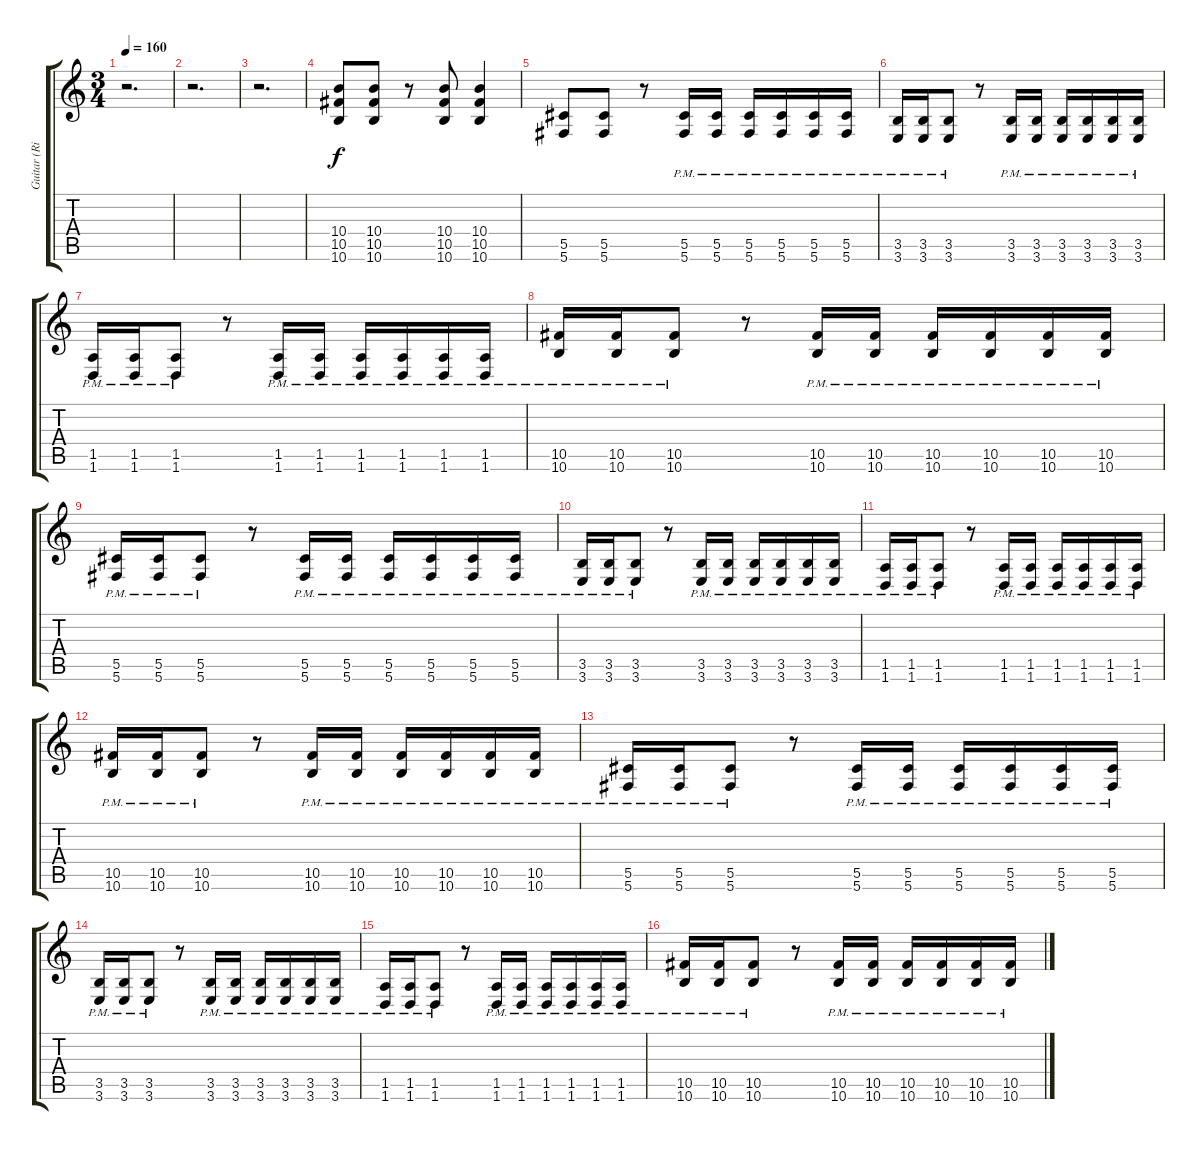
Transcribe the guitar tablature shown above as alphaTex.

\track ("Guitar (Right)" "Guitar (Ri") {instrument distortionguitar}
\staff {score tabs}
\tuning (Eb4 Bb3 Gb3 Db3 Ab2 Db2) {hide}
\ts (3 4)
\tempo 160
\clef g2
\ks c
r.2{d dy f} |
r.2{d} |
r.2{d} |
(10.4 10.5 10.6).8 (10.4 10.5 10.6).8 r.8 (10.4 10.5 10.6).8 (10.4 10.5 10.6).4 |
(5.5 5.6).8 (5.5 5.6).8 r.8 (5.5{pm} 5.6{pm}).16 (5.5{pm} 5.6{pm}).16 (5.5{pm} 5.6{pm}).16 (5.5{pm} 5.6{pm}).16 (5.5{pm} 5.6{pm}).16 (5.5{pm} 5.6{pm}).16 |
(3.5{pm} 3.6{pm}).16 (3.5{pm} 3.6{pm}).16 (3.5{pm} 3.6{pm}).8 r.8 (3.5{pm} 3.6{pm}).16 (3.5{pm} 3.6{pm}).16 (3.5{pm} 3.6{pm}).16 (3.5{pm} 3.6{pm}).16 (3.5{pm} 3.6{pm}).16 (3.5{pm} 3.6{pm}).16 |
(1.5{pm} 1.6{pm}).16 (1.5{pm} 1.6{pm}).16 (1.5{pm} 1.6{pm}).8 r.8 (1.5{pm} 1.6{pm}).16 (1.5{pm} 1.6{pm}).16 (1.5{pm} 1.6{pm}).16 (1.5{pm} 1.6{pm}).16 (1.5{pm} 1.6{pm}).16 (1.5{pm} 1.6{pm}).16 |
(10.5{pm} 10.6{pm}).16 (10.5{pm} 10.6{pm}).16 (10.5{pm} 10.6{pm}).8 r.8 (10.5{pm} 10.6{pm}).16 (10.5{pm} 10.6{pm}).16 (10.5{pm} 10.6{pm}).16 (10.5{pm} 10.6{pm}).16 (10.5{pm} 10.6{pm}).16 (10.5{pm} 10.6{pm}).16 |
(5.5{pm} 5.6{pm}).16 (5.5{pm} 5.6{pm}).16 (5.5{pm} 5.6{pm}).8 r.8 (5.5{pm} 5.6{pm}).16 (5.5{pm} 5.6{pm}).16 (5.5{pm} 5.6{pm}).16 (5.5{pm} 5.6{pm}).16 (5.5{pm} 5.6{pm}).16 (5.5{pm} 5.6{pm}).16 |
(3.5{pm} 3.6{pm}).16 (3.5{pm} 3.6{pm}).16 (3.5{pm} 3.6{pm}).8 r.8 (3.5{pm} 3.6{pm}).16 (3.5{pm} 3.6{pm}).16 (3.5{pm} 3.6{pm}).16 (3.5{pm} 3.6{pm}).16 (3.5{pm} 3.6{pm}).16 (3.5{pm} 3.6{pm}).16 |
(1.5{pm} 1.6{pm}).16 (1.5{pm} 1.6{pm}).16 (1.5{pm} 1.6{pm}).8 r.8 (1.5{pm} 1.6{pm}).16 (1.5{pm} 1.6{pm}).16 (1.5{pm} 1.6{pm}).16 (1.5{pm} 1.6{pm}).16 (1.5{pm} 1.6{pm}).16 (1.5{pm} 1.6{pm}).16 |
(10.5{pm} 10.6{pm}).16 (10.5{pm} 10.6{pm}).16 (10.5{pm} 10.6{pm}).8 r.8 (10.5{pm} 10.6{pm}).16 (10.5{pm} 10.6{pm}).16 (10.5{pm} 10.6{pm}).16 (10.5{pm} 10.6{pm}).16 (10.5{pm} 10.6{pm}).16 (10.5{pm} 10.6{pm}).16 |
(5.5{pm} 5.6{pm}).16 (5.5{pm} 5.6{pm}).16 (5.5{pm} 5.6{pm}).8 r.8 (5.5{pm} 5.6{pm}).16 (5.5{pm} 5.6{pm}).16 (5.5{pm} 5.6{pm}).16 (5.5{pm} 5.6{pm}).16 (5.5{pm} 5.6{pm}).16 (5.5{pm} 5.6{pm}).16 |
(3.5{pm} 3.6{pm}).16 (3.5{pm} 3.6{pm}).16 (3.5{pm} 3.6{pm}).8 r.8 (3.5{pm} 3.6{pm}).16 (3.5{pm} 3.6{pm}).16 (3.5{pm} 3.6{pm}).16 (3.5{pm} 3.6{pm}).16 (3.5{pm} 3.6{pm}).16 (3.5{pm} 3.6{pm}).16 |
(1.5{pm} 1.6{pm}).16 (1.5{pm} 1.6{pm}).16 (1.5{pm} 1.6{pm}).8 r.8 (1.5{pm} 1.6{pm}).16 (1.5{pm} 1.6{pm}).16 (1.5{pm} 1.6{pm}).16 (1.5{pm} 1.6{pm}).16 (1.5{pm} 1.6{pm}).16 (1.5{pm} 1.6{pm}).16 |
(10.5{pm} 10.6{pm}).16 (10.5{pm} 10.6{pm}).16 (10.5{pm} 10.6{pm}).8 r.8 (10.5{pm} 10.6{pm}).16 (10.5{pm} 10.6{pm}).16 (10.5{pm} 10.6{pm}).16 (10.5{pm} 10.6{pm}).16 (10.5{pm} 10.6{pm}).16 (10.5{pm} 10.6{pm}).16
